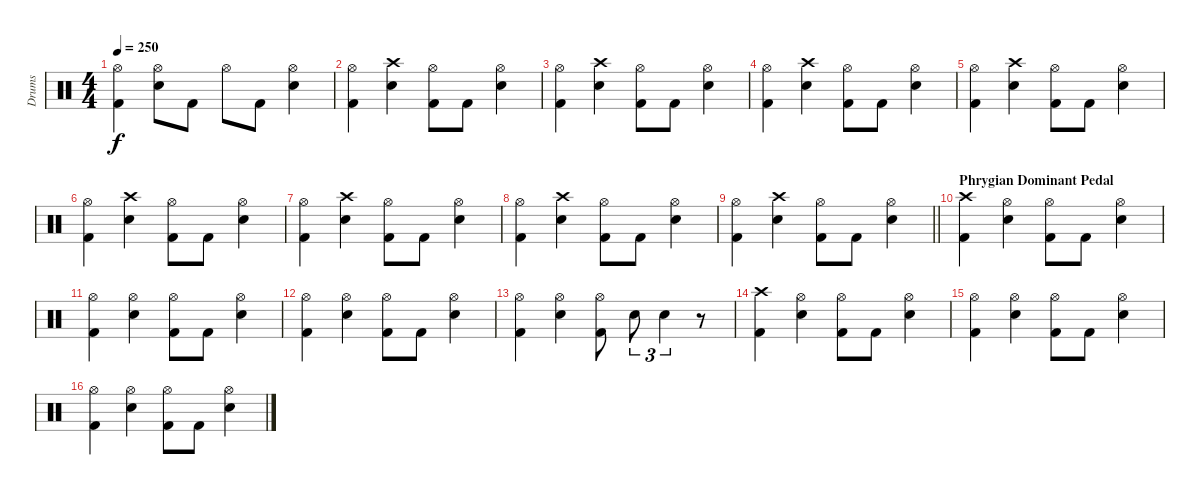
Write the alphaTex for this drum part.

\track ("Drums" "Drums") {instrument percussion}
\staff {score}
\articulation defaults
\ts (4 4)
\tempo 250
\clef neutral
\ks c
("Hi-Hat (open)" "Kick (hit) 2").4{dy f} ("Hi-Hat (open)" "Electric Snare (hit)").8 "Kick (hit) 2".8 "Hi-Hat (open)".8 "Kick (hit) 2".8 ("Hi-Hat (open)" "Electric Snare (hit)").4 |
("Hi-Hat (open)" "Kick (hit) 2").4 ("Crash high (hit)" "Electric Snare (hit)").4 ("Hi-Hat (open)" "Kick (hit) 2").8 "Kick (hit) 2".8 ("Hi-Hat (open)" "Electric Snare (hit)").4 |
("Hi-Hat (open)" "Kick (hit) 2").4 ("Crash high (hit)" "Electric Snare (hit)").4 ("Hi-Hat (open)" "Kick (hit) 2").8 "Kick (hit) 2".8 ("Hi-Hat (open)" "Electric Snare (hit)").4 |
("Hi-Hat (open)" "Kick (hit) 2").4 ("Crash high (hit)" "Electric Snare (hit)").4 ("Hi-Hat (open)" "Kick (hit) 2").8 "Kick (hit) 2".8 ("Hi-Hat (open)" "Electric Snare (hit)").4 |
("Hi-Hat (open)" "Kick (hit) 2").4 ("Crash high (hit)" "Electric Snare (hit)").4 ("Hi-Hat (open)" "Kick (hit) 2").8 "Kick (hit) 2".8 ("Hi-Hat (open)" "Electric Snare (hit)").4 |
("Hi-Hat (open)" "Kick (hit) 2").4 ("Crash high (hit)" "Electric Snare (hit)").4 ("Hi-Hat (open)" "Kick (hit) 2").8 "Kick (hit) 2".8 ("Hi-Hat (open)" "Electric Snare (hit)").4 |
("Hi-Hat (open)" "Kick (hit) 2").4 ("Crash high (hit)" "Electric Snare (hit)").4 ("Hi-Hat (open)" "Kick (hit) 2").8 "Kick (hit) 2".8 ("Hi-Hat (open)" "Electric Snare (hit)").4 |
("Hi-Hat (open)" "Kick (hit) 2").4 ("Crash high (hit)" "Electric Snare (hit)").4 ("Hi-Hat (open)" "Kick (hit) 2").8 "Kick (hit) 2".8 ("Hi-Hat (open)" "Electric Snare (hit)").4 |
\barLineRight lightlight
("Hi-Hat (open)" "Kick (hit) 2").4 ("Crash high (hit)" "Electric Snare (hit)").4 ("Hi-Hat (open)" "Kick (hit) 2").8 "Kick (hit) 2".8 ("Hi-Hat (open)" "Electric Snare (hit)").4 |
\section ("" "Phrygian Dominant Pedal")
("Crash high (hit)" "Kick (hit) 2").4 ("Hi-Hat (open)" "Electric Snare (hit)").4 ("Hi-Hat (open)" "Kick (hit) 2").8 "Kick (hit) 2".8 ("Hi-Hat (open)" "Electric Snare (hit)").4 |
("Hi-Hat (open)" "Kick (hit) 2").4 ("Hi-Hat (open)" "Electric Snare (hit)").4 ("Hi-Hat (open)" "Kick (hit) 2").8 "Kick (hit) 2".8 ("Hi-Hat (open)" "Electric Snare (hit)").4 |
("Hi-Hat (open)" "Kick (hit) 2").4 ("Hi-Hat (open)" "Electric Snare (hit)").4 ("Hi-Hat (open)" "Kick (hit) 2").8 "Kick (hit) 2".8 ("Hi-Hat (open)" "Electric Snare (hit)").4 |
("Hi-Hat (open)" "Kick (hit) 2").4 ("Hi-Hat (open)" "Electric Snare (hit)").4 ("Hi-Hat (open)" "Kick (hit) 2").8 "Electric Snare (hit)".8{tu (3 2)} "Electric Snare (hit)".4{tu (3 2)} r.8 |
("Crash high (hit)" "Kick (hit) 2").4 ("Hi-Hat (open)" "Electric Snare (hit)").4 ("Hi-Hat (open)" "Kick (hit) 2").8 "Kick (hit) 2".8 ("Hi-Hat (open)" "Electric Snare (hit)").4 |
("Hi-Hat (open)" "Kick (hit) 2").4 ("Hi-Hat (open)" "Electric Snare (hit)").4 ("Hi-Hat (open)" "Kick (hit) 2").8 "Kick (hit) 2".8 ("Hi-Hat (open)" "Electric Snare (hit)").4 |
("Hi-Hat (open)" "Kick (hit) 2").4 ("Hi-Hat (open)" "Electric Snare (hit)").4 ("Hi-Hat (open)" "Kick (hit) 2").8 "Kick (hit) 2".8 ("Hi-Hat (open)" "Electric Snare (hit)").4
